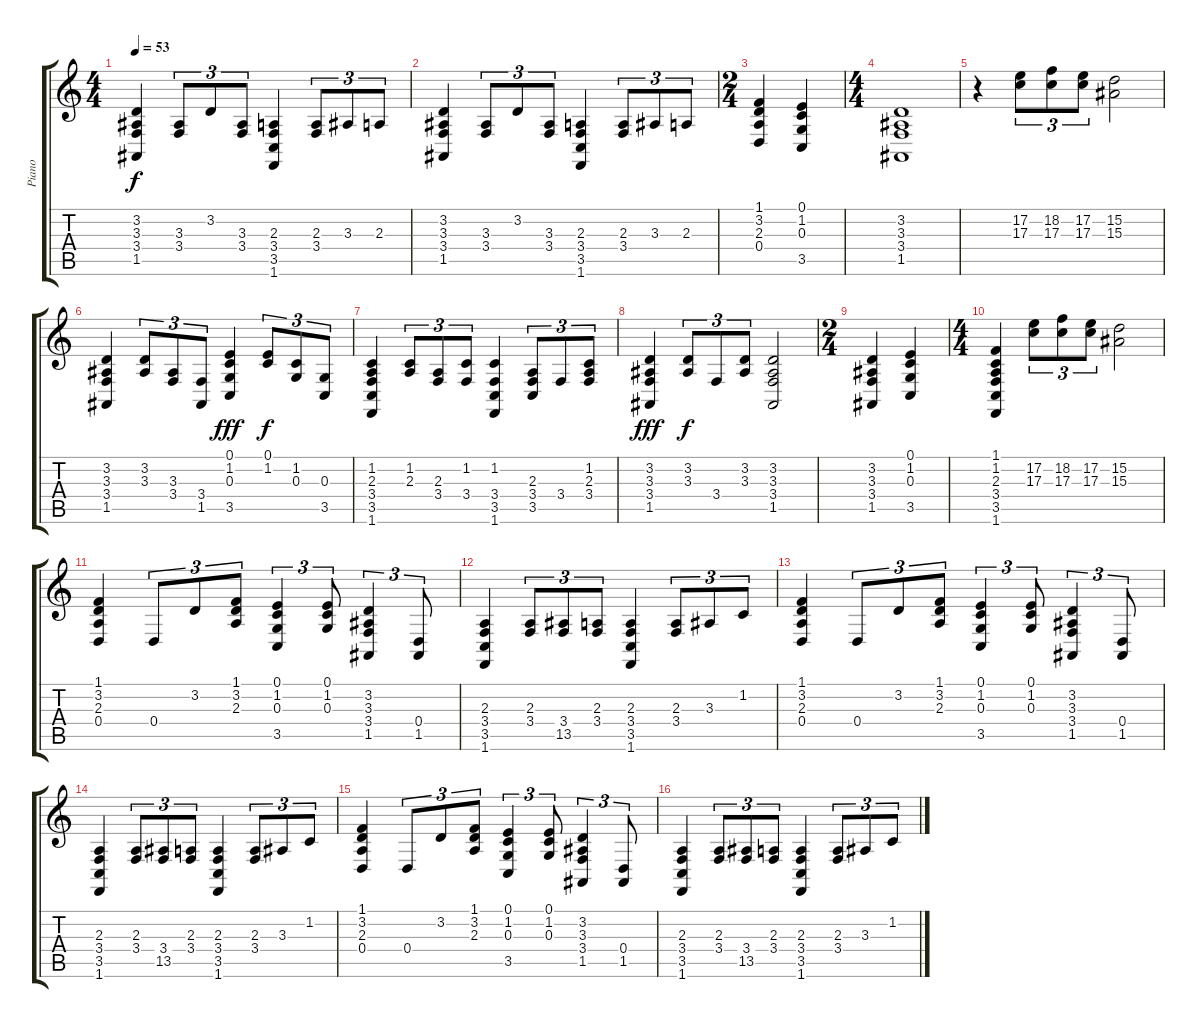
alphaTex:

\track ("Piano" "Piano") {instrument acousticgrandpiano}
\staff {score tabs}
\tuning (E4 B3 G3 D3 A2 E2) {hide}
\ts (4 4)
\tempo 53
\clef g2
\ks c
(3.2 3.3 3.4 1.5).4{dy f} (3.3 3.4).8{tu (3 2)} 3.2.8{tu (3 2)} (3.3 3.4).8{tu (3 2)} (2.3 3.4 3.5 1.6).4 (2.3 3.4).8{tu (3 2)} 3.3.8{tu (3 2)} 2.3.8{tu (3 2)} |
(3.2 3.3 3.4 1.5).4 (3.3 3.4).8{tu (3 2)} 3.2.8{tu (3 2)} (3.3 3.4).8{tu (3 2)} (2.3 3.4 3.5 1.6).4 (2.3 3.4).8{tu (3 2)} 3.3.8{tu (3 2)} 2.3.8{tu (3 2)} |
\ts (2 4)
(1.1 3.2 2.3 0.4).4 (0.1 1.2 0.3 3.5).4 |
\ts (4 4)
(3.2 3.3 3.4 1.5).1 |
r.4 (17.2 17.3).8{tu (3 2)} (18.2 17.3).8{tu (3 2)} (17.2 17.3).8{tu (3 2)} (15.2 15.3).2 |
(3.2 3.3 3.4 1.5).4 (3.2 3.3).8{tu (3 2)} (3.3 3.4).8{tu (3 2)} (3.4 1.5).8{tu (3 2)} (0.1 1.2 0.3 3.5).4{dy fff} (0.1 1.2).8{tu (3 2) dy f} (1.2 0.3).8{tu (3 2)} (0.3 3.5).8{tu (3 2)} |
(1.2 2.3 3.4 3.5 1.6).4 (1.2 2.3).8{tu (3 2)} (2.3 3.4).8{tu (3 2)} (1.2 3.4).8{tu (3 2)} (1.2 3.4 3.5 1.6).4 (2.3 3.4 3.5).8{tu (3 2)} 3.4.8{tu (3 2)} (1.2 2.3 3.4).8{tu (3 2)} |
(3.2 3.3 3.4 1.5).4{dy fff} (3.2 3.3).8{tu (3 2) dy f} 3.4.8{tu (3 2)} (3.2 3.3).8{tu (3 2)} (3.2 3.3 3.4 1.5).2 |
\ts (2 4)
(3.2 3.3 3.4 1.5).4 (0.1 1.2 0.3 3.5).4 |
\ts (4 4)
(1.1 1.2 2.3 3.4 3.5 1.6).4 (17.2 17.3).8{tu (3 2)} (18.2 17.3).8{tu (3 2)} (17.2 17.3).8{tu (3 2)} (15.2 15.3).2 |
(1.1 3.2 2.3 0.4).4 0.4.8{tu (3 2)} 3.2.8{tu (3 2)} (1.1 3.2 2.3).8{tu (3 2)} (0.1 1.2 0.3 3.5).4{tu (3 2)} (0.1 1.2 0.3).8{tu (3 2)} (3.2 3.3 3.4 1.5).4{tu (3 2)} (0.4 1.5).8{tu (3 2)} |
(2.3 3.4 3.5 1.6).4 (2.3 3.4).8{tu (3 2)} (3.4 13.5).8{tu (3 2)} (2.3 3.4).8{tu (3 2)} (2.3 3.4 3.5 1.6).4 (2.3 3.4).8{tu (3 2)} 3.3.8{tu (3 2)} 1.2.8{tu (3 2)} |
(1.1 3.2 2.3 0.4).4 0.4.8{tu (3 2)} 3.2.8{tu (3 2)} (1.1 3.2 2.3).8{tu (3 2)} (0.1 1.2 0.3 3.5).4{tu (3 2)} (0.1 1.2 0.3).8{tu (3 2)} (3.2 3.3 3.4 1.5).4{tu (3 2)} (0.4 1.5).8{tu (3 2)} |
(2.3 3.4 3.5 1.6).4 (2.3 3.4).8{tu (3 2)} (3.4 13.5).8{tu (3 2)} (2.3 3.4).8{tu (3 2)} (2.3 3.4 3.5 1.6).4 (2.3 3.4).8{tu (3 2)} 3.3.8{tu (3 2)} 1.2.8{tu (3 2)} |
(1.1 3.2 2.3 0.4).4 0.4.8{tu (3 2)} 3.2.8{tu (3 2)} (1.1 3.2 2.3).8{tu (3 2)} (0.1 1.2 0.3 3.5).4{tu (3 2)} (0.1 1.2 0.3).8{tu (3 2)} (3.2 3.3 3.4 1.5).4{tu (3 2)} (0.4 1.5).8{tu (3 2)} |
(2.3 3.4 3.5 1.6).4 (2.3 3.4).8{tu (3 2)} (3.4 13.5).8{tu (3 2)} (2.3 3.4).8{tu (3 2)} (2.3 3.4 3.5 1.6).4 (2.3 3.4).8{tu (3 2)} 3.3.8{tu (3 2)} 1.2.8{tu (3 2)}
